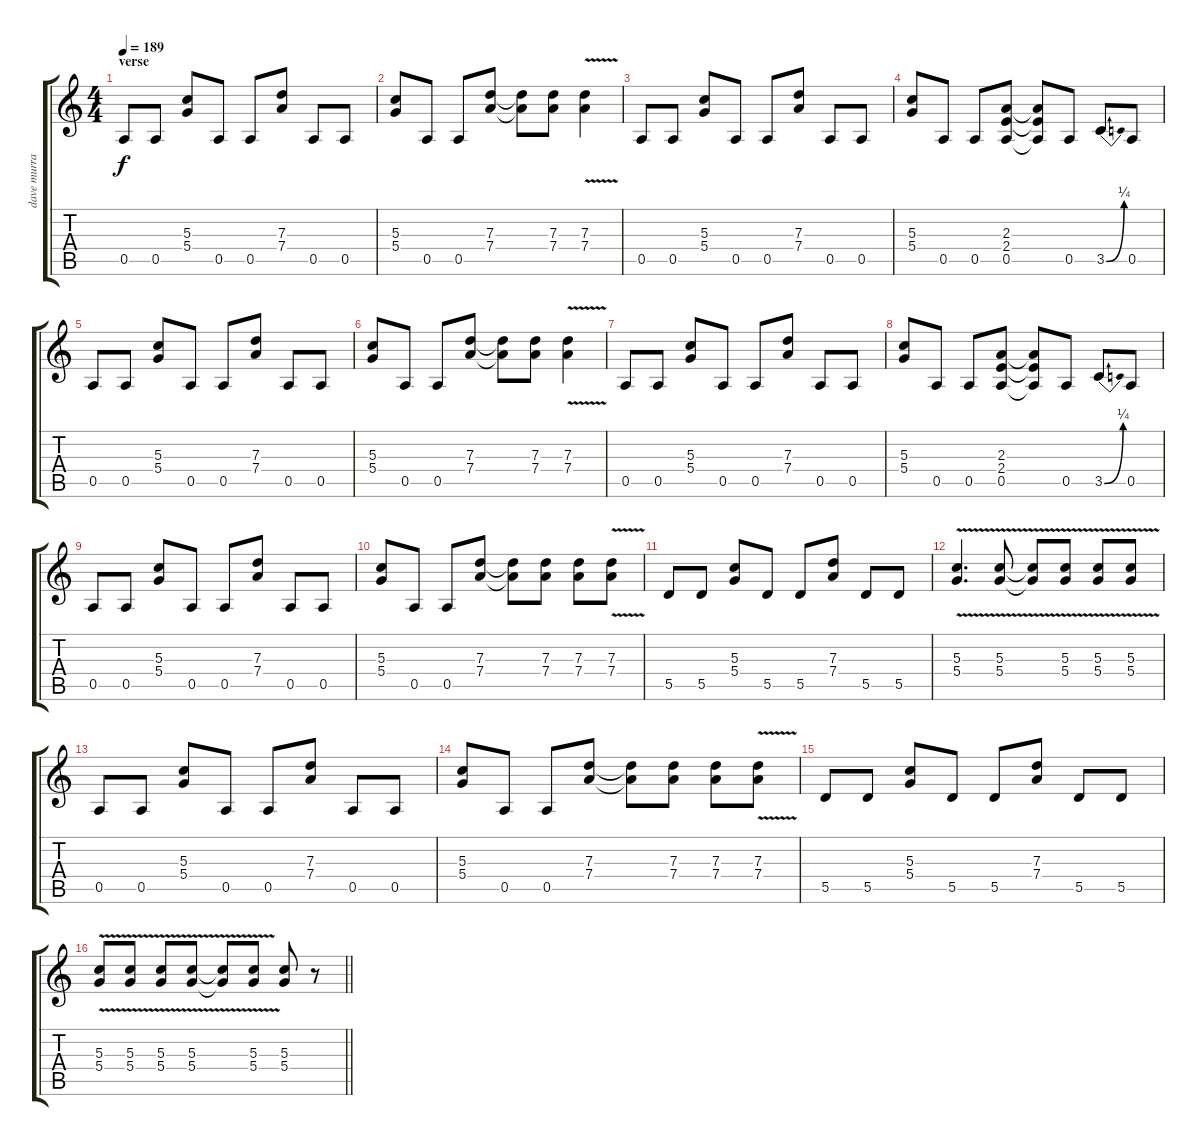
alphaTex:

\track ("dave murray" "dave murra") {instrument overdrivenguitar}
\staff {score tabs}
\tuning (E4 B3 G3 D3 A2 E2) {hide}
\ts (4 4)
\section ("" "verse")
\tempo 189
\clef g2
\ks c
0.5.8{dy f} 0.5.8 (5.3 5.4).8 0.5.8 0.5.8 (7.3 7.4).8 0.5.8 0.5.8 |
(5.3 5.4).8 0.5.8 0.5.8 (7.3 7.4).8 (7.3{t} 7.4{t}).8 (7.3 7.4).8 (7.3{v} 7.4{v}).4 |
0.5.8 0.5.8 (5.3 5.4).8 0.5.8 0.5.8 (7.3 7.4).8 0.5.8 0.5.8 |
(5.3 5.4).8 0.5.8 0.5.8 (2.3 2.4 0.5).8 (2.3{t} 2.4{t} 0.5{t}).8 0.5.8 3.5{be (bend 0 0 60 1)}.8 0.5.8 |
0.5.8 0.5.8 (5.3 5.4).8 0.5.8 0.5.8 (7.3 7.4).8 0.5.8 0.5.8 |
(5.3 5.4).8 0.5.8 0.5.8 (7.3 7.4).8 (7.3{t} 7.4{t}).8 (7.3 7.4).8 (7.3{v} 7.4{v}).4 |
0.5.8 0.5.8 (5.3 5.4).8 0.5.8 0.5.8 (7.3 7.4).8 0.5.8 0.5.8 |
(5.3 5.4).8 0.5.8 0.5.8 (2.3 2.4 0.5).8 (2.3{t} 2.4{t} 0.5{t}).8 0.5.8 3.5{be (bend 0 0 60 1)}.8 0.5.8 |
0.5.8 0.5.8 (5.3 5.4).8 0.5.8 0.5.8 (7.3 7.4).8 0.5.8 0.5.8 |
(5.3 5.4).8 0.5.8 0.5.8 (7.3 7.4).8 (7.3{t} 7.4{t}).8 (7.3 7.4).8 (7.3 7.4).8 (7.3{v} 7.4{v}).8 |
5.5.8 5.5.8 (5.3 5.4).8 5.5.8 5.5.8 (7.3 7.4).8 5.5.8 5.5.8 |
(5.3{v} 5.4{v}).4{d} (5.3{v} 5.4{v}).8 (5.3{t} 5.4{t}).8 (5.3{v} 5.4{v}).8 (5.3{v} 5.4{v}).8 (5.3{v} 5.4{v}).8 |
0.5.8 0.5.8 (5.3 5.4).8 0.5.8 0.5.8 (7.3 7.4).8 0.5.8 0.5.8 |
(5.3 5.4).8 0.5.8 0.5.8 (7.3 7.4).8 (7.3{t} 7.4{t}).8 (7.3 7.4).8 (7.3 7.4).8 (7.3{v} 7.4{v}).8 |
5.5.8 5.5.8 (5.3 5.4).8 5.5.8 5.5.8 (7.3 7.4).8 5.5.8 5.5.8 |
\barLineRight lightlight
(5.3{v} 5.4{v}).8 (5.3{v} 5.4{v}).8 (5.3{v} 5.4{v}).8 (5.3{v} 5.4{v}).8 (5.3{t} 5.4{t}).8 (5.3{v} 5.4{v}).8 (5.3 5.4).8 r.8
